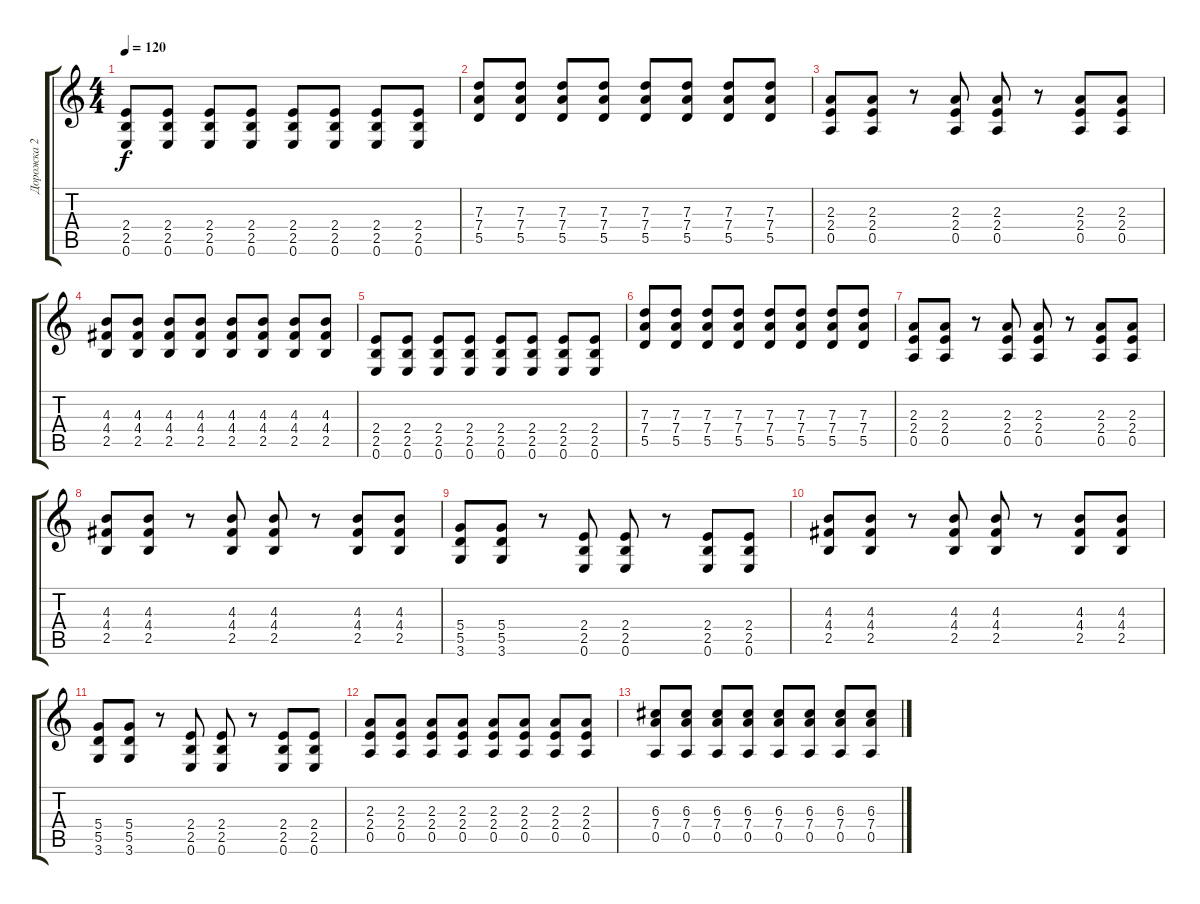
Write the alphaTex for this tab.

\track ("Дорожка 2" "Дорожка 2") {instrument distortionguitar}
\staff {score tabs}
\tuning (E4 B3 G3 D3 A2 E2) {hide}
\ts (4 4)
\tempo 120
\clef g2
\ks c
(2.4 2.5 0.6).8{dy f} (2.4 2.5 0.6).8 (2.4 2.5 0.6).8 (2.4 2.5 0.6).8 (2.4 2.5 0.6).8 (2.4 2.5 0.6).8 (2.4 2.5 0.6).8 (2.4 2.5 0.6).8 |
(7.3 7.4 5.5).8 (7.3 7.4 5.5).8 (7.3 7.4 5.5).8 (7.3 7.4 5.5).8 (7.3 7.4 5.5).8 (7.3 7.4 5.5).8 (7.3 7.4 5.5).8 (7.3 7.4 5.5).8 |
(2.3 2.4 0.5).8 (2.3 2.4 0.5).8 r.8 (2.3 2.4 0.5).8 (2.3 2.4 0.5).8 r.8 (2.3 2.4 0.5).8 (2.3 2.4 0.5).8 |
(4.3 4.4 2.5).8 (4.3 4.4 2.5).8 (4.3 4.4 2.5).8 (4.3 4.4 2.5).8 (4.3 4.4 2.5).8 (4.3 4.4 2.5).8 (4.3 4.4 2.5).8 (4.3 4.4 2.5).8 |
(2.4 2.5 0.6).8 (2.4 2.5 0.6).8 (2.4 2.5 0.6).8 (2.4 2.5 0.6).8 (2.4 2.5 0.6).8 (2.4 2.5 0.6).8 (2.4 2.5 0.6).8 (2.4 2.5 0.6).8 |
(7.3 7.4 5.5).8 (7.3 7.4 5.5).8 (7.3 7.4 5.5).8 (7.3 7.4 5.5).8 (7.3 7.4 5.5).8 (7.3 7.4 5.5).8 (7.3 7.4 5.5).8 (7.3 7.4 5.5).8 |
(2.3 2.4 0.5).8 (2.3 2.4 0.5).8 r.8 (2.3 2.4 0.5).8 (2.3 2.4 0.5).8 r.8 (2.3 2.4 0.5).8 (2.3 2.4 0.5).8 |
(4.3 4.4 2.5).8 (4.3 4.4 2.5).8 r.8 (4.3 4.4 2.5).8 (4.3 4.4 2.5).8 r.8 (4.3 4.4 2.5).8 (4.3 4.4 2.5).8 |
(5.4 5.5 3.6).8 (5.4 5.5 3.6).8 r.8 (2.4 2.5 0.6).8 (2.4 2.5 0.6).8 r.8 (2.4 2.5 0.6).8 (2.4 2.5 0.6).8 |
(4.3 4.4 2.5).8 (4.3 4.4 2.5).8 r.8 (4.3 4.4 2.5).8 (4.3 4.4 2.5).8 r.8 (4.3 4.4 2.5).8 (4.3 4.4 2.5).8 |
(5.4 5.5 3.6).8 (5.4 5.5 3.6).8 r.8 (2.4 2.5 0.6).8 (2.4 2.5 0.6).8 r.8 (2.4 2.5 0.6).8 (2.4 2.5 0.6).8 |
(2.3 2.4 0.5).8 (2.3 2.4 0.5).8 (2.3 2.4 0.5).8 (2.3 2.4 0.5).8 (2.3 2.4 0.5).8 (2.3 2.4 0.5).8 (2.3 2.4 0.5).8 (2.3 2.4 0.5).8 |
(6.3 7.4 0.5).8 (6.3 7.4 0.5).8 (6.3 7.4 0.5).8 (6.3 7.4 0.5).8 (6.3 7.4 0.5).8 (6.3 7.4 0.5).8 (6.3 7.4 0.5).8 (6.3 7.4 0.5).8
